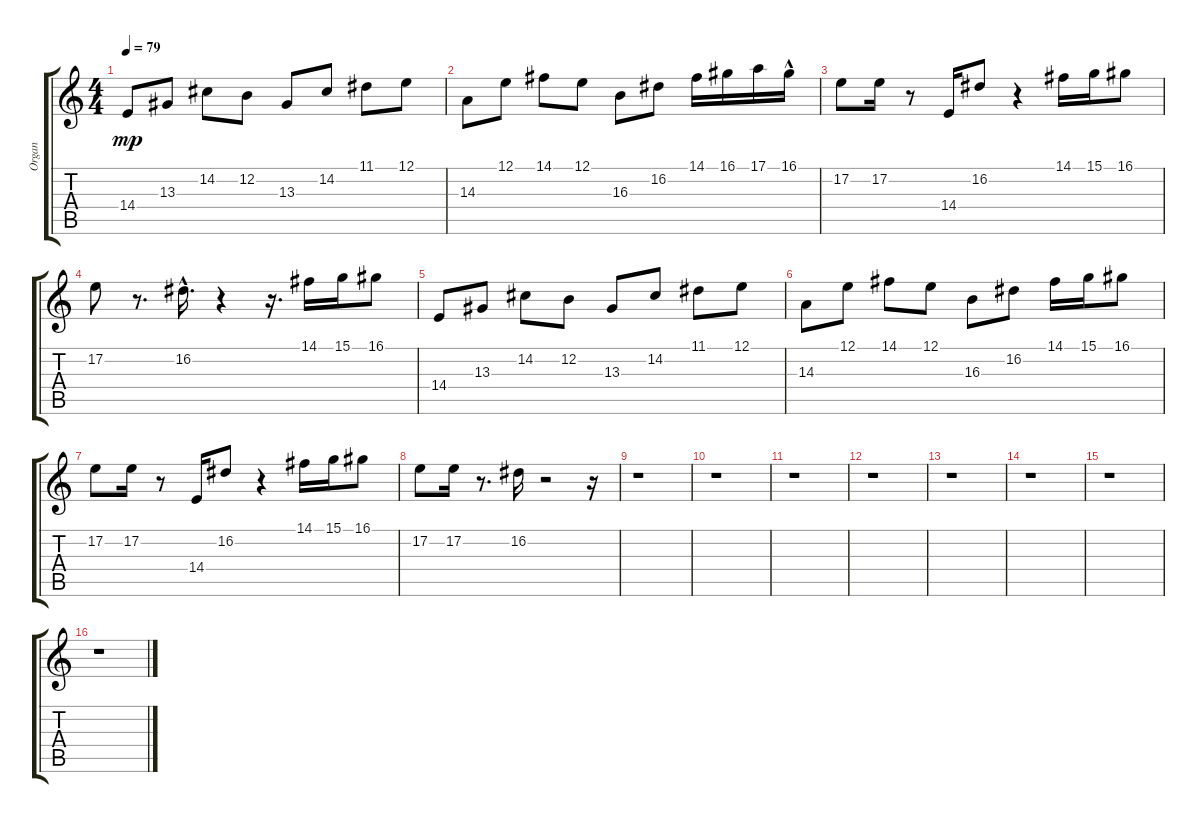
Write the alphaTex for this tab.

\track ("Organ" "Organ") {instrument lead2sawtooth}
\staff {score tabs}
\tuning (E4 B3 G3 D3 A2 E2) {hide}
\ts (4 4)
\tempo 79
\clef g2
\ks c
14.4.8{dy mp} 13.3.8 14.2.8 12.2.8 13.3.8 14.2.8 11.1.8 12.1.8 |
14.3.8 12.1.8 14.1.8 12.1.8 16.3.8 16.2.8 14.1.16 16.1.16 17.1.16 16.1{hac}.16 |
17.2.8 17.2.16 r.8 14.4.16 16.2.8 r.4 14.1.16 15.1.16 16.1.8 |
17.2.8 r.8{d} 16.2{hac}.16{d} r.4 r.16{d} 14.1.16 15.1.16 16.1.8 |
14.4.8 13.3.8 14.2.8 12.2.8 13.3.8 14.2.8 11.1.8 12.1.8 |
14.3.8 12.1.8 14.1.8 12.1.8 16.3.8 16.2.8 14.1.16 15.1.16 16.1.8 |
17.2.8 17.2.16 r.8 14.4.16 16.2.8 r.4 14.1.16 15.1.16 16.1.8 |
17.2.8 17.2.16 r.8{d} 16.2.16 r.2 r.16 |
r.1 |
r.1 |
r.1 |
r.1 |
r.1 |
r.1 |
r.1 |
r.1
